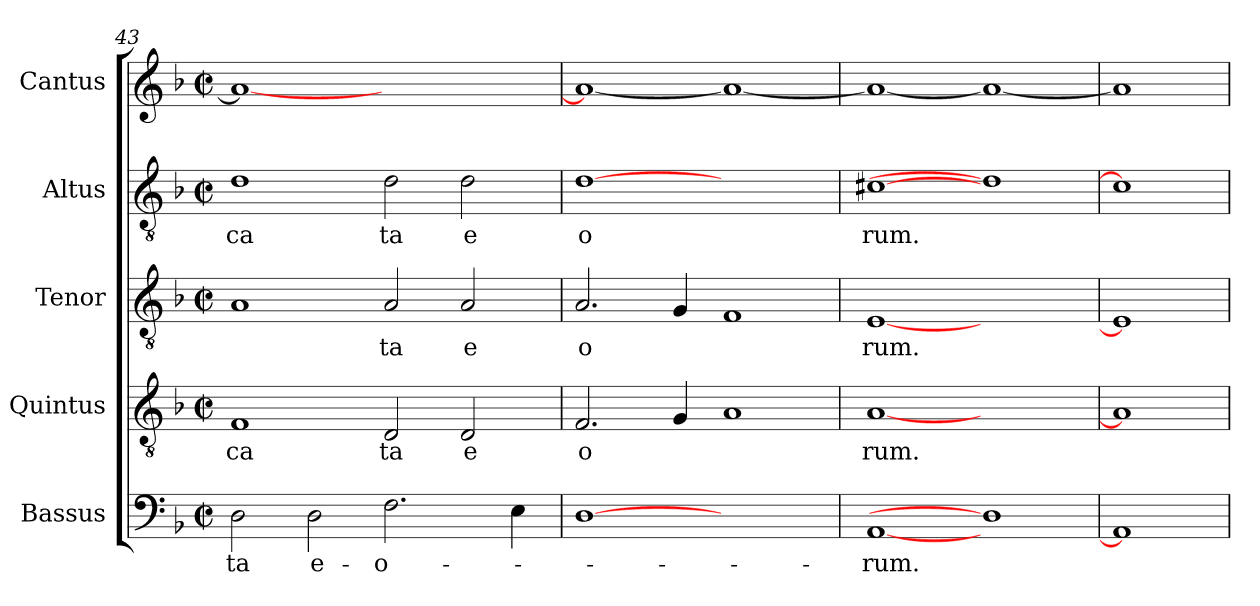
**kern	**text	**kern	**text	**kern	**text	**kern	**text	**kern
*part5	*part5	*part4	*part4	*part3	*part3	*part2	*part2	*part1
*staff5	*staff5	*staff4	*staff4	*staff3	*staff3	*staff2	*staff2	*staff1
*I"Bassus	*	*I"Quintus	*	*I"Tenor	*	*I"Altus	*	*I"Cantus
*clefF4	*	*clefGv2	*	*clefGv2	*	*clefGv2	*	*clefG2
*k[b-]	*	*k[b-]	*	*k[b-]	*	*k[b-]	*	*k[b-]
*F:	*	*F:	*	*F:	*	*F:	*	*F:
*M2/2	*	*M2/2	*	*M2/2	*	*M2/2	*	*M2/2
*met(c|)	*	*met(c|)	*	*met(c|)	*	*met(c|)	*	*met(c|)
=43	=43	=43	=43	=43	=43	=43	=43	=43
!	!LO:LY:b:cj	!	!LO:LY:b:cj	!	!	!	!LO:LY:b:cj	!
2D\	-ta	1F	ca	1A	.	1d	ca	1a_<
!	!LO:LY:b:cj	!	!	!	!	!	!	!
2D\	e-	.	.	.	.	.	.	.
!	!LO:LY:b:cj	!	!LO:LY:b:cj	!	!LO:LY:b:cj	!	!LO:LY:b:cj	!
2.F\	-o-	2D/	ta	2A/	ta	2d\	ta	1ryy
!	!	!	!LO:LY:b:cj	!	!LO:LY:b:cj	!	!LO:LY:b:cj	!
.	.	2D/	e	2A/	e	2d\	e	.
4E\	.	.	.	.	.	.	.	.
=44	=44	=44	=44	=44	=44	=44	=44	=44
!	!	!	!LO:LY:b:cj	!	!LO:LY:b:cj	!	!LO:LY:b:cj	!
[1D	.	2.F/	o	2.A/	o	[1d	o	1a_<
.	.	4G/	.	4G/	.	.	.	.
1ryy	.	1A	.	1F	.	1ryy	.	1a_
=45	=45	=45	=45	=45	=45	=45	=45	=45
!	!LO:LY:b:cj	!	!LO:LY:b:cj	!	!LO:LY:b:cj	!	!LO:LY:b:cj	!
[1AA	-rum.	[1A	rum.	[1E	rum.	[1c#X	rum.	1a_
1D]	.	1ryy	.	1ryy	.	1d]	.	1a_
=46	=46!	=46	=46!	=46	=46!	=46	=46!	=46!
1AA]	.	1A]	.	1E]	.	1c#]	.	1a]
=	=	=	=	=	=	=	=	=
*-	*-	*-	*-	*-	*-	*-	*-	*-
